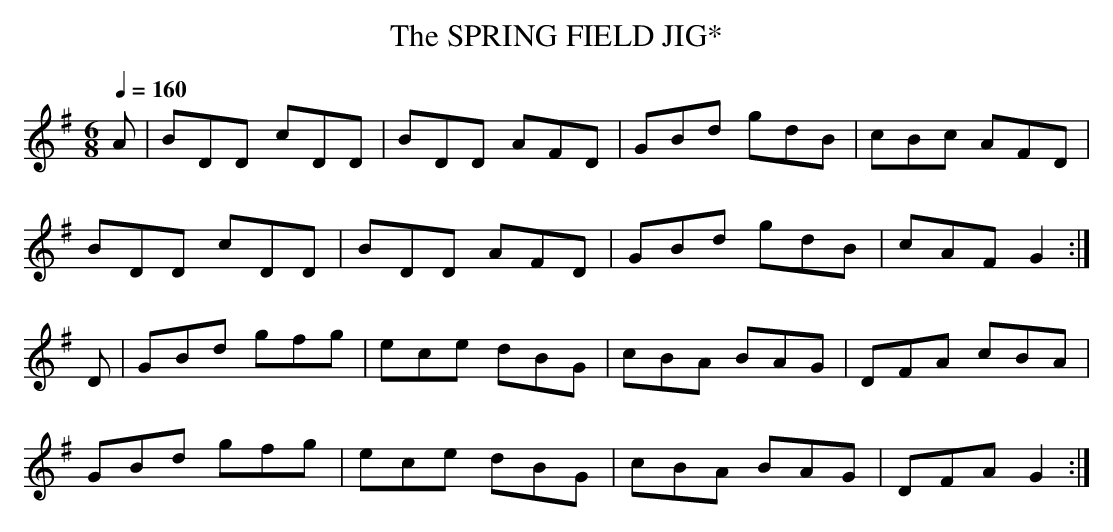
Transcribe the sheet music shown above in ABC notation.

X:1
T:SPRING FIELD JIG*, The
M:6/8
Q:1/4=160
K:G
A|BDD cDD|BDD AFD|GBd gdB|cBc AFD|
BDD cDD|BDD AFD|GBd gdB|cAF G2:|
D|GBd gfg|ece dBG|cBA BAG|DFA cBA|
GBd gfg|ece dBG|cBA BAG|DFA G2:|
